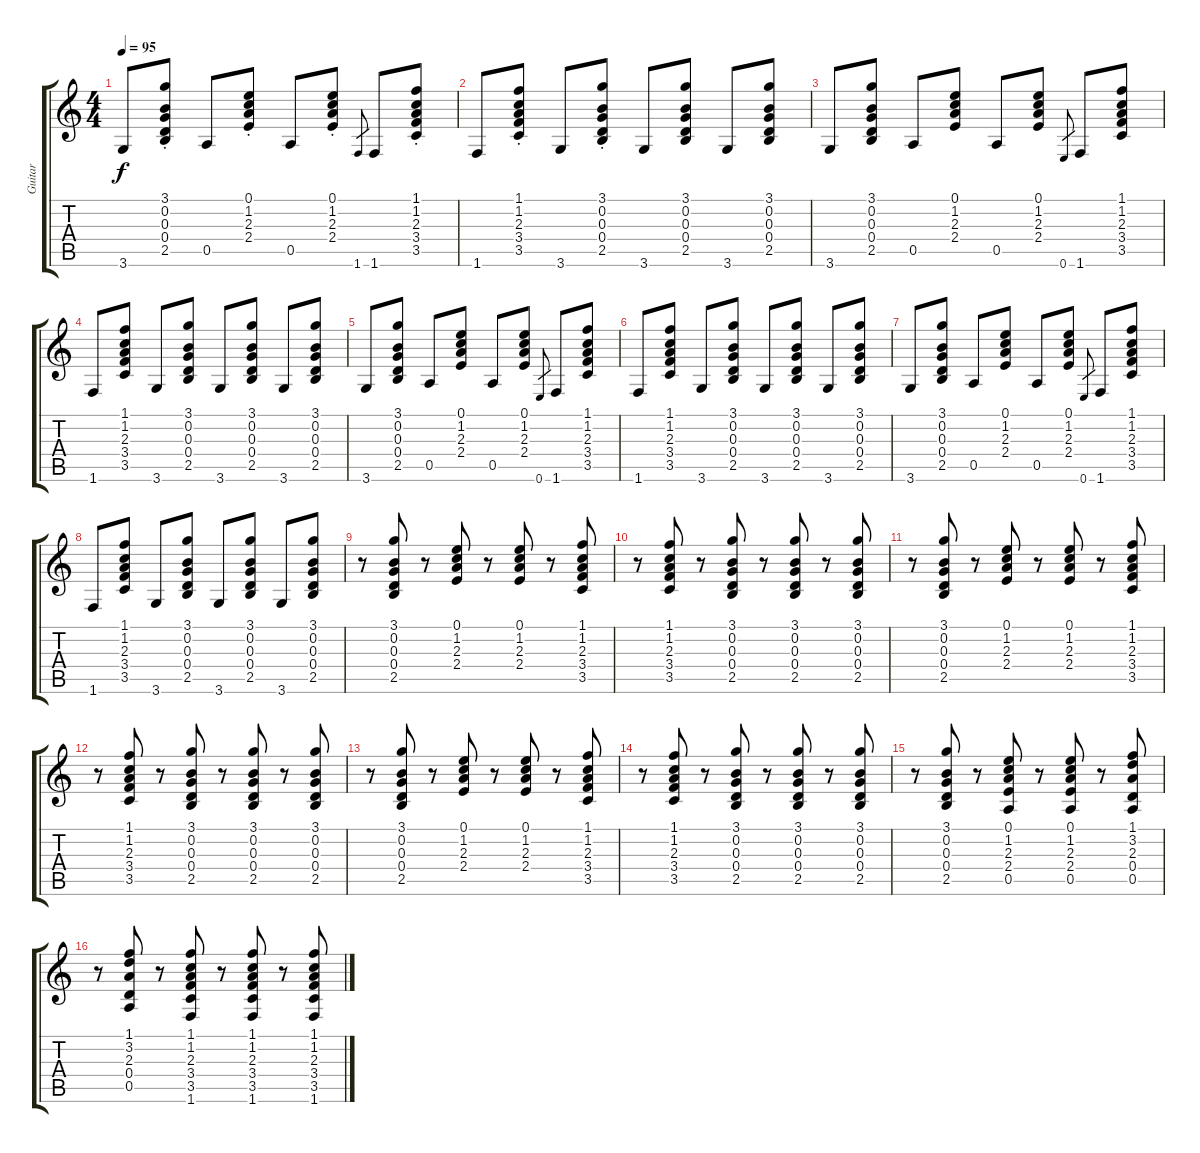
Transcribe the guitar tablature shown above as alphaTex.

\track ("Guitar" "Guitar") {instrument electricguitarclean}
\staff {score tabs}
\tuning (E4 B3 G3 D3 A2 E2) {hide}
\ts (4 4)
\tempo 95
\clef g2
\ks c
3.6.8{dy f} (3.1{st} 0.2{st} 0.3{st} 0.4{st} 2.5{st}).8 0.5.8 (0.1{st} 1.2{st} 2.3{st} 2.4{st}).8 0.5.8 (0.1{st} 1.2{st} 2.3{st} 2.4{st}).8 1.6.8{gr} 1.6.8 (1.1{st} 1.2{st} 2.3{st} 3.4{st} 3.5{st}).8 |
1.6.8 (1.1{st} 1.2{st} 2.3{st} 3.4{st} 3.5{st}).8 3.6.8 (3.1{st} 0.2{st} 0.3{st} 0.4{st} 2.5{st}).8 3.6.8 (3.1 0.2 0.3 0.4 2.5).8 3.6.8 (3.1 0.2 0.3 0.4 2.5).8 |
3.6.8 (3.1 0.2 0.3 0.4 2.5).8 0.5.8 (0.1 1.2 2.3 2.4).8 0.5.8 (0.1 1.2 2.3 2.4).8 0.6.8{gr} 1.6.8 (1.1 1.2 2.3 3.4 3.5).8 |
1.6.8 (1.1 1.2 2.3 3.4 3.5).8 3.6.8 (3.1 0.2 0.3 0.4 2.5).8 3.6.8 (3.1 0.2 0.3 0.4 2.5).8 3.6.8 (3.1 0.2 0.3 0.4 2.5).8 |
3.6.8 (3.1 0.2 0.3 0.4 2.5).8 0.5.8 (0.1 1.2 2.3 2.4).8 0.5.8 (0.1 1.2 2.3 2.4).8 0.6.8{gr} 1.6.8 (1.1 1.2 2.3 3.4 3.5).8 |
1.6.8 (1.1 1.2 2.3 3.4 3.5).8 3.6.8 (3.1 0.2 0.3 0.4 2.5).8 3.6.8 (3.1 0.2 0.3 0.4 2.5).8 3.6.8 (3.1 0.2 0.3 0.4 2.5).8 |
3.6.8 (3.1 0.2 0.3 0.4 2.5).8 0.5.8 (0.1 1.2 2.3 2.4).8 0.5.8 (0.1 1.2 2.3 2.4).8 0.6.8{gr} 1.6.8 (1.1 1.2 2.3 3.4 3.5).8 |
1.6.8 (1.1 1.2 2.3 3.4 3.5).8 3.6.8 (3.1 0.2 0.3 0.4 2.5).8 3.6.8 (3.1 0.2 0.3 0.4 2.5).8 3.6.8 (3.1 0.2 0.3 0.4 2.5).8 |
r.8 (3.1 0.2 0.3 0.4 2.5).8 r.8 (0.1 1.2 2.3 2.4).8 r.8 (0.1 1.2 2.3 2.4).8 r.8 (1.1 1.2 2.3 3.4 3.5).8 |
r.8 (1.1 1.2 2.3 3.4 3.5).8 r.8 (3.1 0.2 0.3 0.4 2.5).8 r.8 (3.1 0.2 0.3 0.4 2.5).8 r.8 (3.1 0.2 0.3 0.4 2.5).8 |
r.8 (3.1 0.2 0.3 0.4 2.5).8 r.8 (0.1 1.2 2.3 2.4).8 r.8 (0.1 1.2 2.3 2.4).8 r.8 (1.1 1.2 2.3 3.4 3.5).8 |
r.8 (1.1 1.2 2.3 3.4 3.5).8 r.8 (3.1 0.2 0.3 0.4 2.5).8 r.8 (3.1 0.2 0.3 0.4 2.5).8 r.8 (3.1 0.2 0.3 0.4 2.5).8 |
r.8 (3.1 0.2 0.3 0.4 2.5).8 r.8 (0.1 1.2 2.3 2.4).8 r.8 (0.1 1.2 2.3 2.4).8 r.8 (1.1 1.2 2.3 3.4 3.5).8 |
r.8 (1.1 1.2 2.3 3.4 3.5).8 r.8 (3.1 0.2 0.3 0.4 2.5).8 r.8 (3.1 0.2 0.3 0.4 2.5).8 r.8 (3.1 0.2 0.3 0.4 2.5).8 |
r.8 (3.1 0.2 0.3 0.4 2.5).8 r.8 (0.1 1.2 2.3 2.4 0.5).8 r.8 (0.1 1.2 2.3 2.4 0.5).8 r.8 (1.1 3.2 2.3 0.4 0.5).8 |
r.8 (1.1 3.2 2.3 0.4 0.5).8 r.8 (1.1 1.2 2.3 3.4 3.5 1.6).8 r.8 (1.1 1.2 2.3 3.4 3.5 1.6).8 r.8 (1.1 1.2 2.3 3.4 3.5 1.6).8
